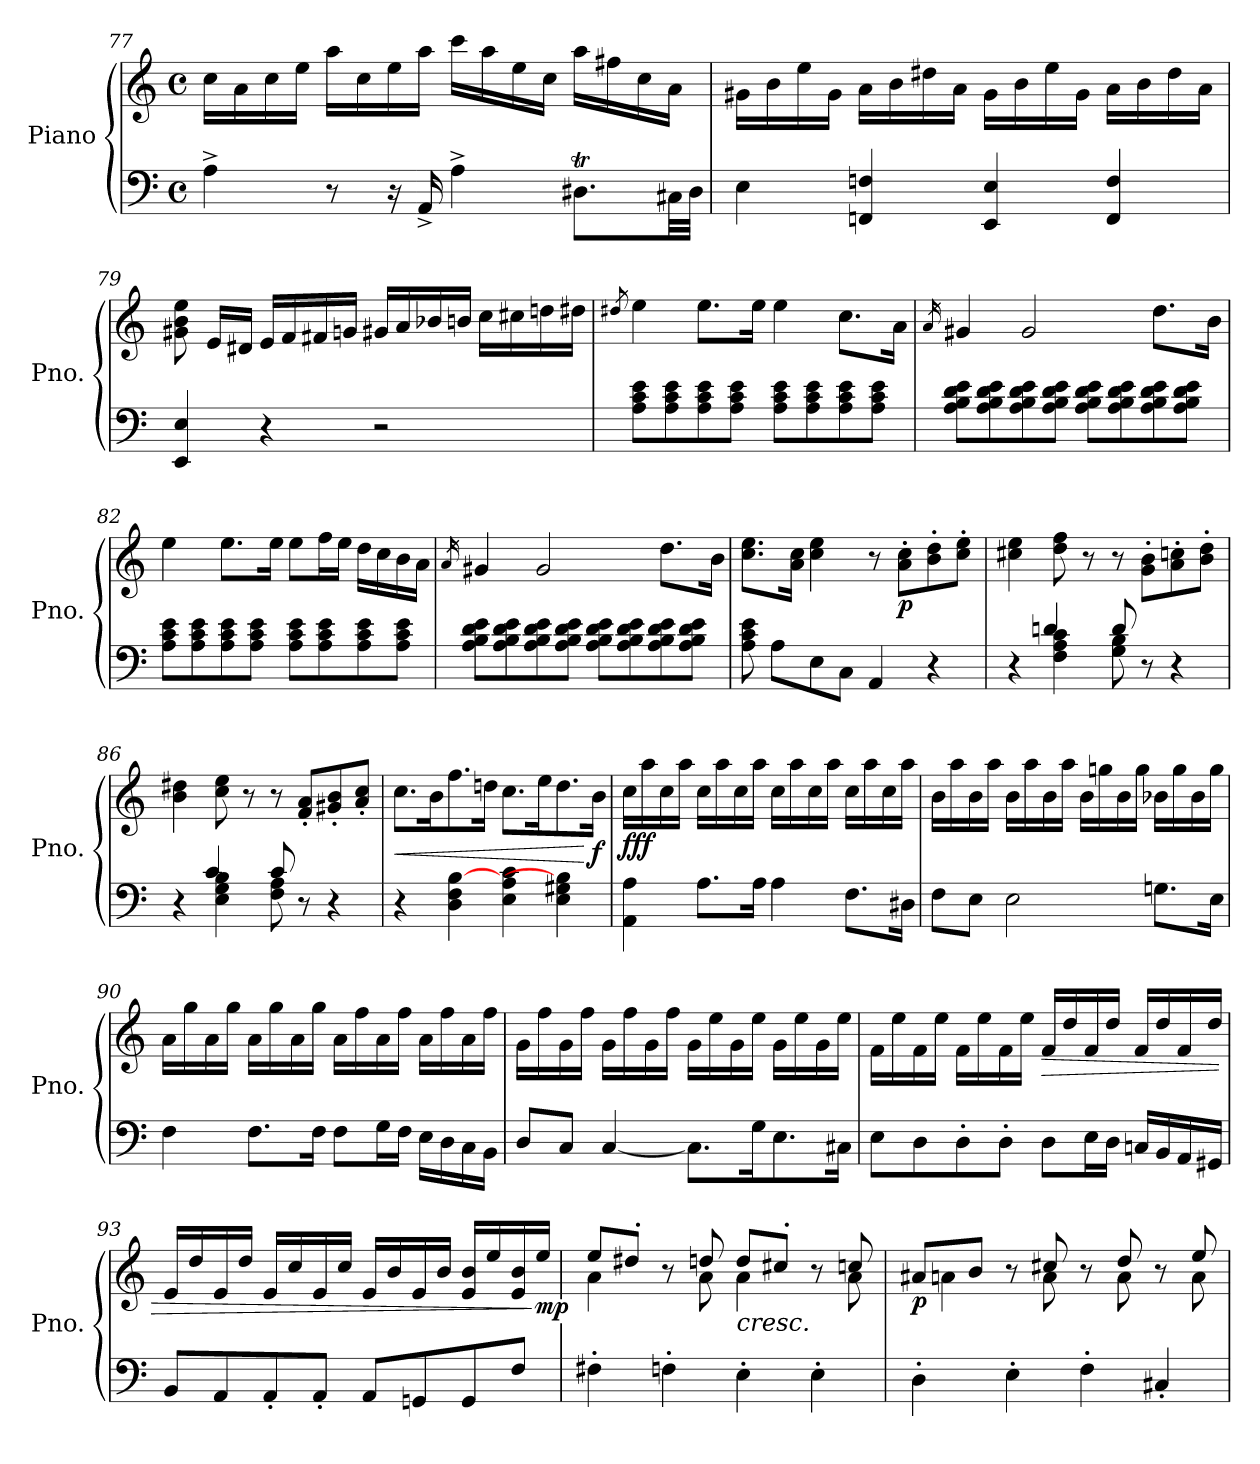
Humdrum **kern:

**kern	**kern	**dynam
*part1	*part1	*part1
*staff2	*staff1	*staff1/2
*I"Piano	*	*
*I'Pno.	*	*
!!LO:LB:g=z
*clefF4	*clefG2	*
*k[]	*k[]	*
*M4/4	*M4/4	*
*met(c)	*met(c)	*
=77	=77	=77
4A^\	16cc\LL	.
.	16a\	.
.	16cc\	.
.	16ee\JJ	.
8r	16aa\LL	.
.	16cc\	.
16r	16ee\	.
16AA^/	16aa\JJ	.
4A^\	16ccc\LL	.
.	16aa\	.
.	16ee\	.
.	16cc\JJ	.
8.D#Xt\L	16aa\LL	.
.	16ff#X\	.
.	16cc\	.
32C#X\LL	16a\JJ	.
32D#\JJJ	.	.
=78	=78	=78
4E\	16g#X\LL	.
.	16b\	.
.	16ee\	.
.	16g#\JJ	.
4FFn/ 4Fn/	16a\LL	.
.	16b\	.
.	16dd#X\	.
.	16a\JJ	.
4EE/ 4E/	16g#\LL	.
.	16b\	.
.	16ee\	.
.	16g#\JJ	.
4FF/ 4F/	16a\LL	.
.	16b\	.
.	16dd#\	.
.	16a\JJ	.
!!LO:LB:g=z
=79	=79	=79
4EE/ 4E/	8g#X\ 8b\ 8ee\	.
.	16e/LL	.
.	16d#X/JJ	.
4r	16e/LL	.
.	16f/	.
.	16f#X/	.
.	16gn/JJ	.
2r	16g#X/LL	.
.	16a/	.
*	*MM110	*
.	16b-X/	.
.	16bn/JJ	.
*	*MM100	*
.	16cc\LL	.
.	16cc#X\	.
*	*MM75	*
.	16ddn\	.
.	16dd#X\JJ	.
=80	=80	=80
*	*MM117	*
.	8qdd#X/	.
8A\ 8c\ 8e\L	4ee\	.
8A\ 8c\ 8e\	.	.
8A\ 8c\ 8e\	8.ee\L	.
8A\ 8c\ 8e\J	.	.
.	16ee\Jk	.
8A\ 8c\ 8e\L	4ee\	.
8A\ 8c\ 8e\	.	.
8A\ 8c\ 8e\	8.cc\L	.
8A\ 8c\ 8e\J	.	.
.	16a\Jk	.
!!LO:LB:g=z
=81	=81	=81
.	16qa/	.
8A\ 8B\ 8d\ 8e\L	4g#X/	.
8A\ 8B\ 8d\ 8e\	.	.
8A\ 8B\ 8d\ 8e\	2g#/	.
8A\ 8B\ 8d\ 8e\J	.	.
8A\ 8B\ 8d\ 8e\L	.	.
8A\ 8B\ 8d\ 8e\	.	.
8A\ 8B\ 8d\ 8e\	8.dd\L	.
8A\ 8B\ 8d\ 8e\J	.	.
.	16b\Jk	.
=82	=82	=82
8A\ 8c\ 8e\L	4ee\	.
8A\ 8c\ 8e\	.	.
8A\ 8c\ 8e\	8.ee\L	.
8A\ 8c\ 8e\J	.	.
.	16ee\Jk	.
8A\ 8c\ 8e\L	8ee\L	.
8A\ 8c\ 8e\	16ff\L	.
.	16ee\JJ	.
8A\ 8c\ 8e\	16dd\LL	.
.	16cc\	.
8A\ 8c\ 8e\J	16b\	.
.	16a\JJ	.
!!LO:PB:g=z
=83	=83	=83
.	16qa/	.
8A\ 8B\ 8d\ 8e\L	4g#X/	.
8A\ 8B\ 8d\ 8e\	.	.
8A\ 8B\ 8d\ 8e\	2g#/	.
8A\ 8B\ 8d\ 8e\J	.	.
8A\ 8B\ 8d\ 8e\L	.	.
8A\ 8B\ 8d\ 8e\	.	.
8A\ 8B\ 8d\ 8e\	8.dd\L	.
8A\ 8B\ 8d\ 8e\J	.	.
.	16b\Jk	.
=84	=84	=84
8A\ 8c\ 8e\	8.cc\ 8.ee\L	.
8A\L	.	.
.	16a\ 16cc\Jk	.
8E\	4cc\ 4ee\	.
8C\J	.	.
4AA/	8r	.
!	!	!LO:DY:b
.	8a\' 8cc\'L	p
4r	8b\' 8dd\'	.
.	8cc\' 8ee\'J	.
=85	=85	=85
*^	*	*
4r	4ryy	4cc#X\ 4ee\	.
4F\ 4A\ 4c\	4dn/	8dd\ 8ff\	.
.	.	8r	.
8G\ 8B\	8d/	8r	.
8r	4.ryy	8g\' 8b\'L	.
4r	.	8a\' 8ccn\'	.
.	.	8b\' 8dd\'J	.
=86	=86	=86	=86
4r	4ryy	4b\ 4dd#X\	.
4E\ 4G\ 4B\	4c/	8cc\ 8ee\	.
.	.	8r	.
8F\ 8A\	8c/	8r	.
8r	4.ryy	8f/' 8a/'L	.
4r	.	8g#X/' 8b/'	.
.	.	8a/' 8cc/'J	.
*v	*v	*	*
!!LO:LB:g=z
=87	=87	=87
!	!	!LO:HP:b
4r	8.cc\L	<
.	16b\K	.
4D\ 4F\ [4B\	8.ff\	.
.	16ddn\Jk	.
4E\ 4A\ 4c\	8.cc\L	.
.	16ee\K	.
4E\ 4G#X\ 4B\]	8.dd\	.
!	!	!LO:DY:n=1:b
.	16b\Jk	[ f
=88	=88	=88
*	*MM122	*
!	!	!LO:DY:b
!	!	!LO:DY:n=1:b
4AA\ 4A\	16cc\LL	f ff
.	16aa\	.
.	16cc\	.
.	16aa\JJ	.
8.A\L	16cc\LL	.
.	16aa\	.
.	16cc\	.
16A\Jk	16aa\JJ	.
4A\	16cc\LL	.
.	16aa\	.
.	16cc\	.
.	16aa\JJ	.
8.F\L	16cc\LL	.
.	16aa\	.
.	16cc\	.
16D#X\Jk	16aa\JJ	.
=89	=89	=89
8F\L	16b\LL	.
.	16aa\	.
8E\J	16b\	.
.	16aa\JJ	.
2E\	16b\LL	.
.	16aa\	.
.	16b\	.
.	16aa\JJ	.
.	16b\LL	.
.	16ggn\	.
.	16b\	.
.	16gg\JJ	.
8.Gn\L	16b-X\LL	.
.	16gg\	.
.	16b-\	.
16E\Jk	16gg\JJ	.
!!LO:LB:g=z
=90	=90	=90
4F\	16a\LL	.
.	16gg\	.
.	16a\	.
.	16gg\JJ	.
8.F\L	16a\LL	.
.	16gg\	.
.	16a\	.
16F\Jk	16gg\JJ	.
8F\L	16a\LL	.
.	16ff\	.
16G\L	16a\	.
16F\JJ	16ff\JJ	.
16E\LL	16a\LL	.
16D\	16ff\	.
16C\	16a\	.
16BB\JJ	16ff\JJ	.
=91	=91	=91
8D/L	16g\LL	.
.	16ff\	.
8C/J	16g\	.
.	16ff\JJ	.
[4C/	16g\LL	.
.	16ff\	.
.	16g\	.
.	16ff\JJ	.
8.C\L]	16g\LL	.
.	16ee\	.
.	16g\	.
16G\K	16ee\JJ	.
8.E\	16g\LL	.
.	16ee\	.
.	16g\	.
16C#X\Jk	16ee\JJ	.
=92	=92	=92
8E\L	16f\LL	.
.	16ee\	.
8D\	16f\	.
.	16ee\JJ	.
8D'\	16f\LL	.
.	16ee\	.
8D'\J	16f\	.
.	16ee\JJ	.
!	!	!LO:HP:b
8D\L	16f/LL	>
.	16dd/	.
16E\L	16f/	.
16D\JJ	16dd/JJ	.
16Cn/LL	16f/LL	.
16BB/	16dd/	.
16AA/	16f/	.
16GG#X/JJ	16dd/JJ	.
!!LO:LB:g=z
=93	=93	=93
8BB/L	16e/LL	.
.	16dd/	.
8AA/	16e/	.
.	16dd/JJ	.
8AA'/	16e/LL	.
.	16cc/	.
8AA'/J	16e/	.
.	16cc/JJ	.
*	*MM115	*
8AA/L	16e/LL	.
.	16b/	.
8GGn/	16e/	.
.	16b/JJ	.
8GG/	16e/ 16b/LL	.
*	*MM100	*
.	16ee/	.
8F/J	16e/ 16b/	.
*	*MM70	*
!	!	!LO:DY:n=1:b
.	16ee/JJ	] mp
=94	=94	=94
*	*MM113	*
*	*^	*
4F#X'\	8ee/L	4a\	.
.	8dd#X'/J	.	.
4Fn'\	8r	8ryy	.
.	8ddn/	8a\	.
!	!LO:TX:b:i:t=cresc.	!	!
4E'\	8dd/L	4a\	.
.	8cc#X'/J	.	.
4E'\	8r	8ryy	.
.	8ccn/	8a\	.
=95	=95	=95	=95
!	!	!	!LO:DY:b
4D'\	8a#X/L	4an\	p
.	8b/J	.	.
4E'\	8r	8ryy	.
.	8cc#X/	8a\	.
4F'\	8r	8ryy	.
.	8dd/	8a\	.
4C#X'/	8r	8ryy	.
*	*MM100	*	*
.	8ee/	8a\	.
*	*v	*v	*
=	=	=
*-	*-	*-
